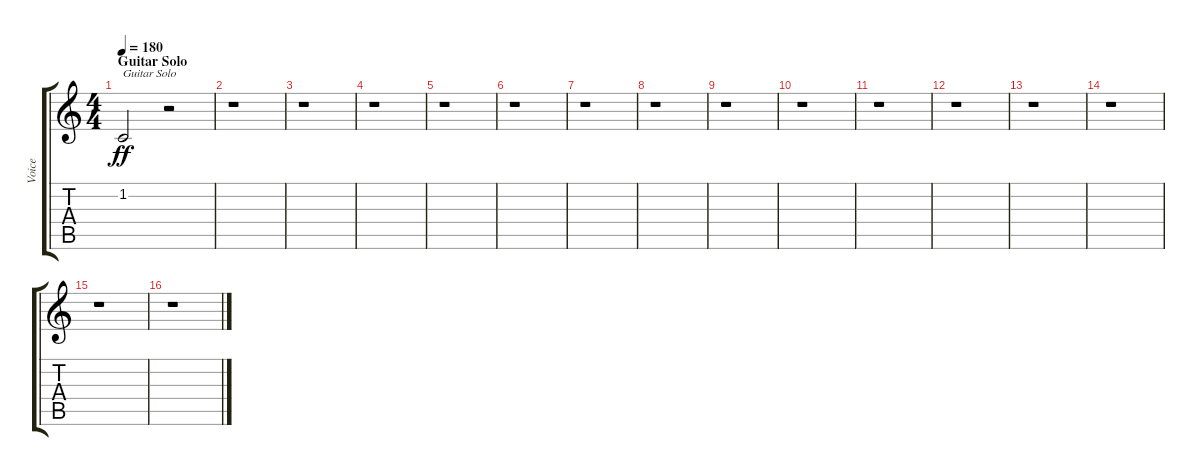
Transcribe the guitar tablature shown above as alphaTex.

\track ("Voice" "Voice") {instrument flute}
\staff {score tabs}
\tuning (E4 B3 G3 D3 A2 E2) {hide}
\ts (4 4)
\section ("" "Guitar Solo")
\tempo 180
\clef g2
\ks c
1.2.2{txt "Guitar Solo" dy ff} r.2 |
r.1 |
r.1 |
r.1 |
r.1 |
r.1 |
r.1 |
r.1 |
r.1 |
r.1 |
r.1 |
r.1 |
r.1 |
r.1 |
r.1 |
r.1
